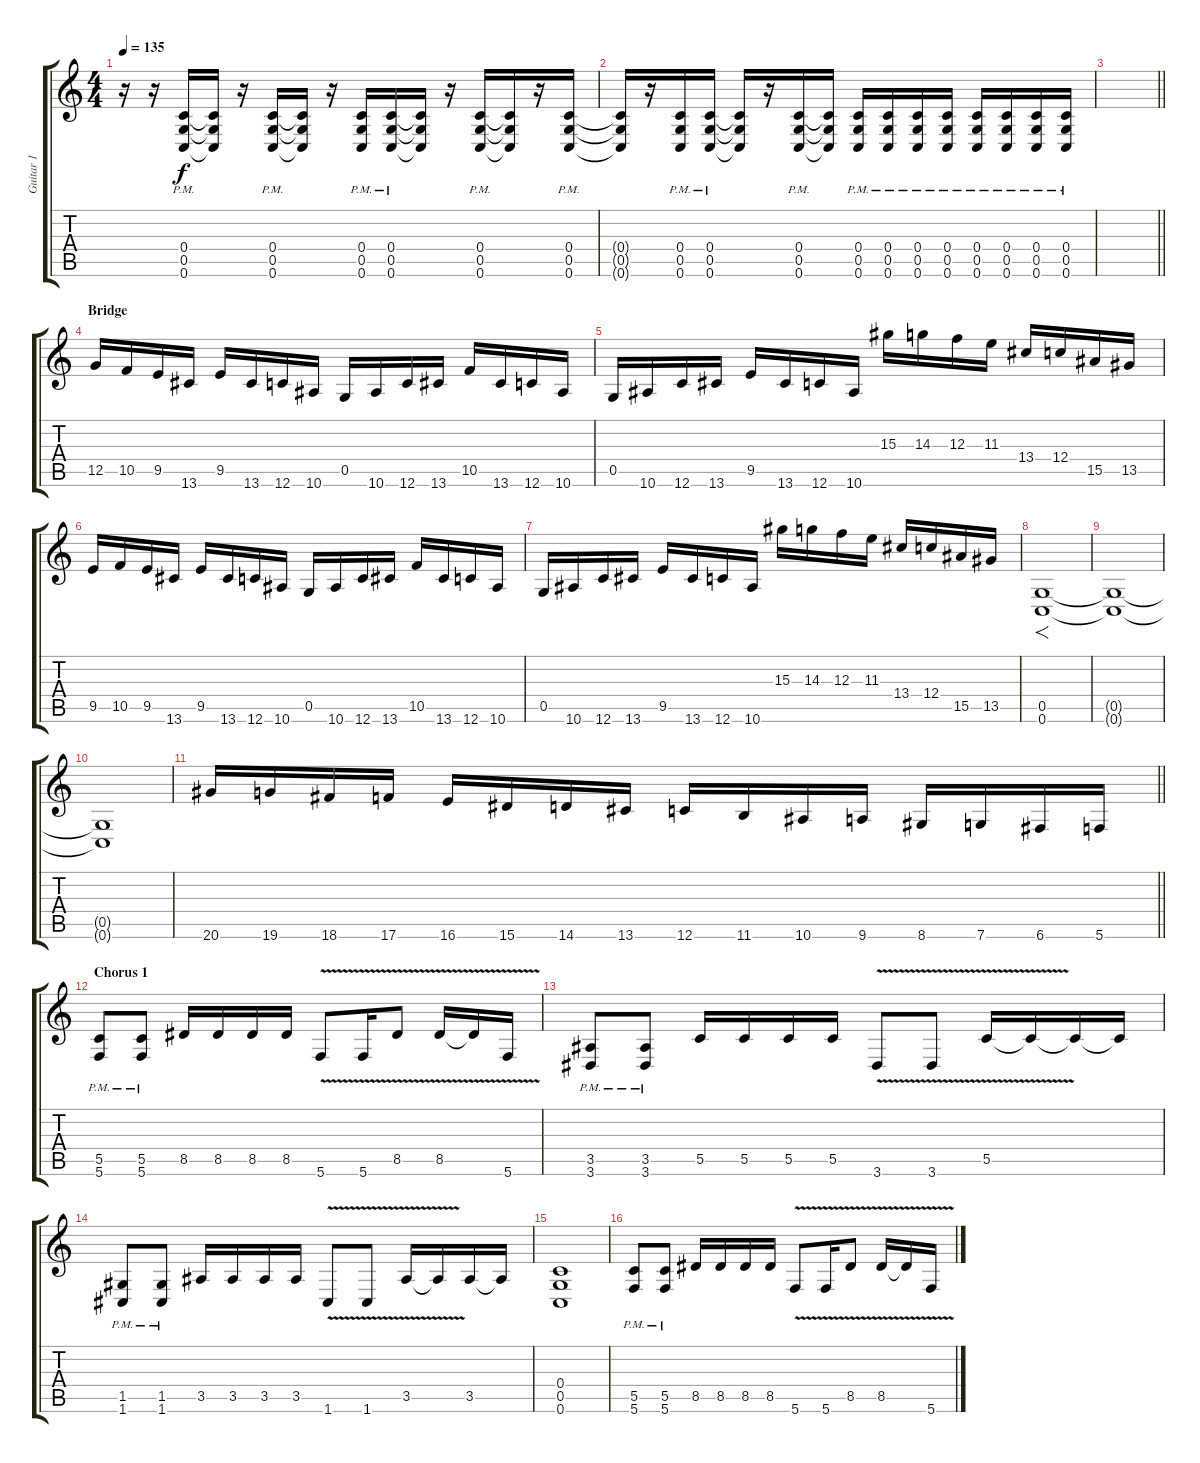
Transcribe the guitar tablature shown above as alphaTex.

\track ("Guitar 1" "Guitar 1") {instrument distortionguitar}
\staff {score tabs}
\tuning (D4 A3 F3 C3 G2 C2) {hide}
\ts (4 4)
\tempo 135
\clef g2
\ks c
r.16{dy f} r.16 (0.4{pm} 0.5{pm} 0.6{pm}).16 (0.4{t} 0.5{t} 0.6{t}).16 r.16 (0.4{pm} 0.5{pm} 0.6{pm}).16 (0.4{t} 0.5{t} 0.6{t}).16 r.16 (0.4{pm} 0.5{pm} 0.6{pm}).16 (0.4{pm} 0.5{pm} 0.6{pm}).16 (0.4{t} 0.5{t} 0.6{t}).16 r.16 (0.4{pm} 0.5{pm} 0.6{pm}).16 (0.4{t} 0.5{t} 0.6{t}).16 r.16 (0.4{pm} 0.5{pm} 0.6{pm}).16 |
(0.4{t} 0.5{t} 0.6{t}).16 r.16 (0.4{pm} 0.5{pm} 0.6{pm}).16 (0.4{pm} 0.5{pm} 0.6{pm}).16 (0.4{t} 0.5{t} 0.6{t}).16 r.16 (0.4{pm} 0.5{pm} 0.6{pm}).16 (0.4{t} 0.5{t} 0.6{t}).16 (0.4{pm} 0.5{pm} 0.6{pm}).16 (0.4{pm} 0.5{pm} 0.6{pm}).16 (0.4{pm} 0.5{pm} 0.6{pm}).16 (0.4{pm} 0.5{pm} 0.6{pm}).16 (0.4{pm} 0.5{pm} 0.6{pm}).16 (0.4{pm} 0.5{pm} 0.6{pm}).16 (0.4{pm} 0.5{pm} 0.6{pm}).16 (0.4{pm} 0.5{pm} 0.6{pm}).16 |
\barLineRight lightlight
|
\section ("" "Bridge")
12.5.16 10.5.16 9.5.16 13.6.16 9.5.16 13.6.16 12.6.16 10.6.16 0.5.16 10.6.16 12.6.16 13.6.16 10.5.16 13.6.16 12.6.16 10.6.16 |
0.5.16 10.6.16 12.6.16 13.6.16 9.5.16 13.6.16 12.6.16 10.6.16 15.3.16 14.3.16 12.3.16 11.3.16 13.4.16 12.4.16 15.5.16 13.5.16 |
9.5.16 10.5.16 9.5.16 13.6.16 9.5.16 13.6.16 12.6.16 10.6.16 0.5.16 10.6.16 12.6.16 13.6.16 10.5.16 13.6.16 12.6.16 10.6.16 |
0.5.16 10.6.16 12.6.16 13.6.16 9.5.16 13.6.16 12.6.16 10.6.16 15.3.16 14.3.16 12.3.16 11.3.16 13.4.16 12.4.16 15.5.16 13.5.16 |
(0.5 0.6).1{f} |
(0.5{t} 0.6{t}).1 |
(0.5{t} 0.6{t}).1 |
\barLineRight lightlight
20.6.16{instrument guitarfretnoise} 19.6.16 18.6.16 17.6.16 16.6.16 15.6.16 14.6.16 13.6.16 12.6.16 11.6.16 10.6.16 9.6.16 8.6.16 7.6.16 6.6.16 5.6.16 |
\section ("" "Chorus 1")
(5.5{pm} 5.6{pm}).8{instrument distortionguitar} (5.5{pm} 5.6{pm}).8 8.5.16 8.5.16 8.5.16 8.5.16 5.6{v}.8 5.6{v}.16 8.5{v}.8 8.5{v}.16 8.5{t}.16 5.6{v}.16 |
(3.5{pm} 3.6{pm}).8 (3.5{pm} 3.6{pm}).8 5.5.16 5.5.16 5.5.16 5.5.16 3.6{v}.8 3.6{v}.8 5.5{v}.16 5.5{t}.16 5.5{t}.16 5.5{t}.16 |
(1.5{pm} 1.6{pm}).8 (1.5{pm} 1.6{pm}).8 3.5.16 3.5.16 3.5.16 3.5.16 1.6{v}.8 1.6{v}.8 3.5{v}.16 3.5{t}.16 3.5.16 3.5{t}.16 |
(0.4 0.5 0.6).1 |
(5.5{pm} 5.6{pm}).8 (5.5{pm} 5.6{pm}).8 8.5.16 8.5.16 8.5.16 8.5.16 5.6{v}.8 5.6{v}.16 8.5{v}.8 8.5{v}.16 8.5{t}.16 5.6{v}.16
